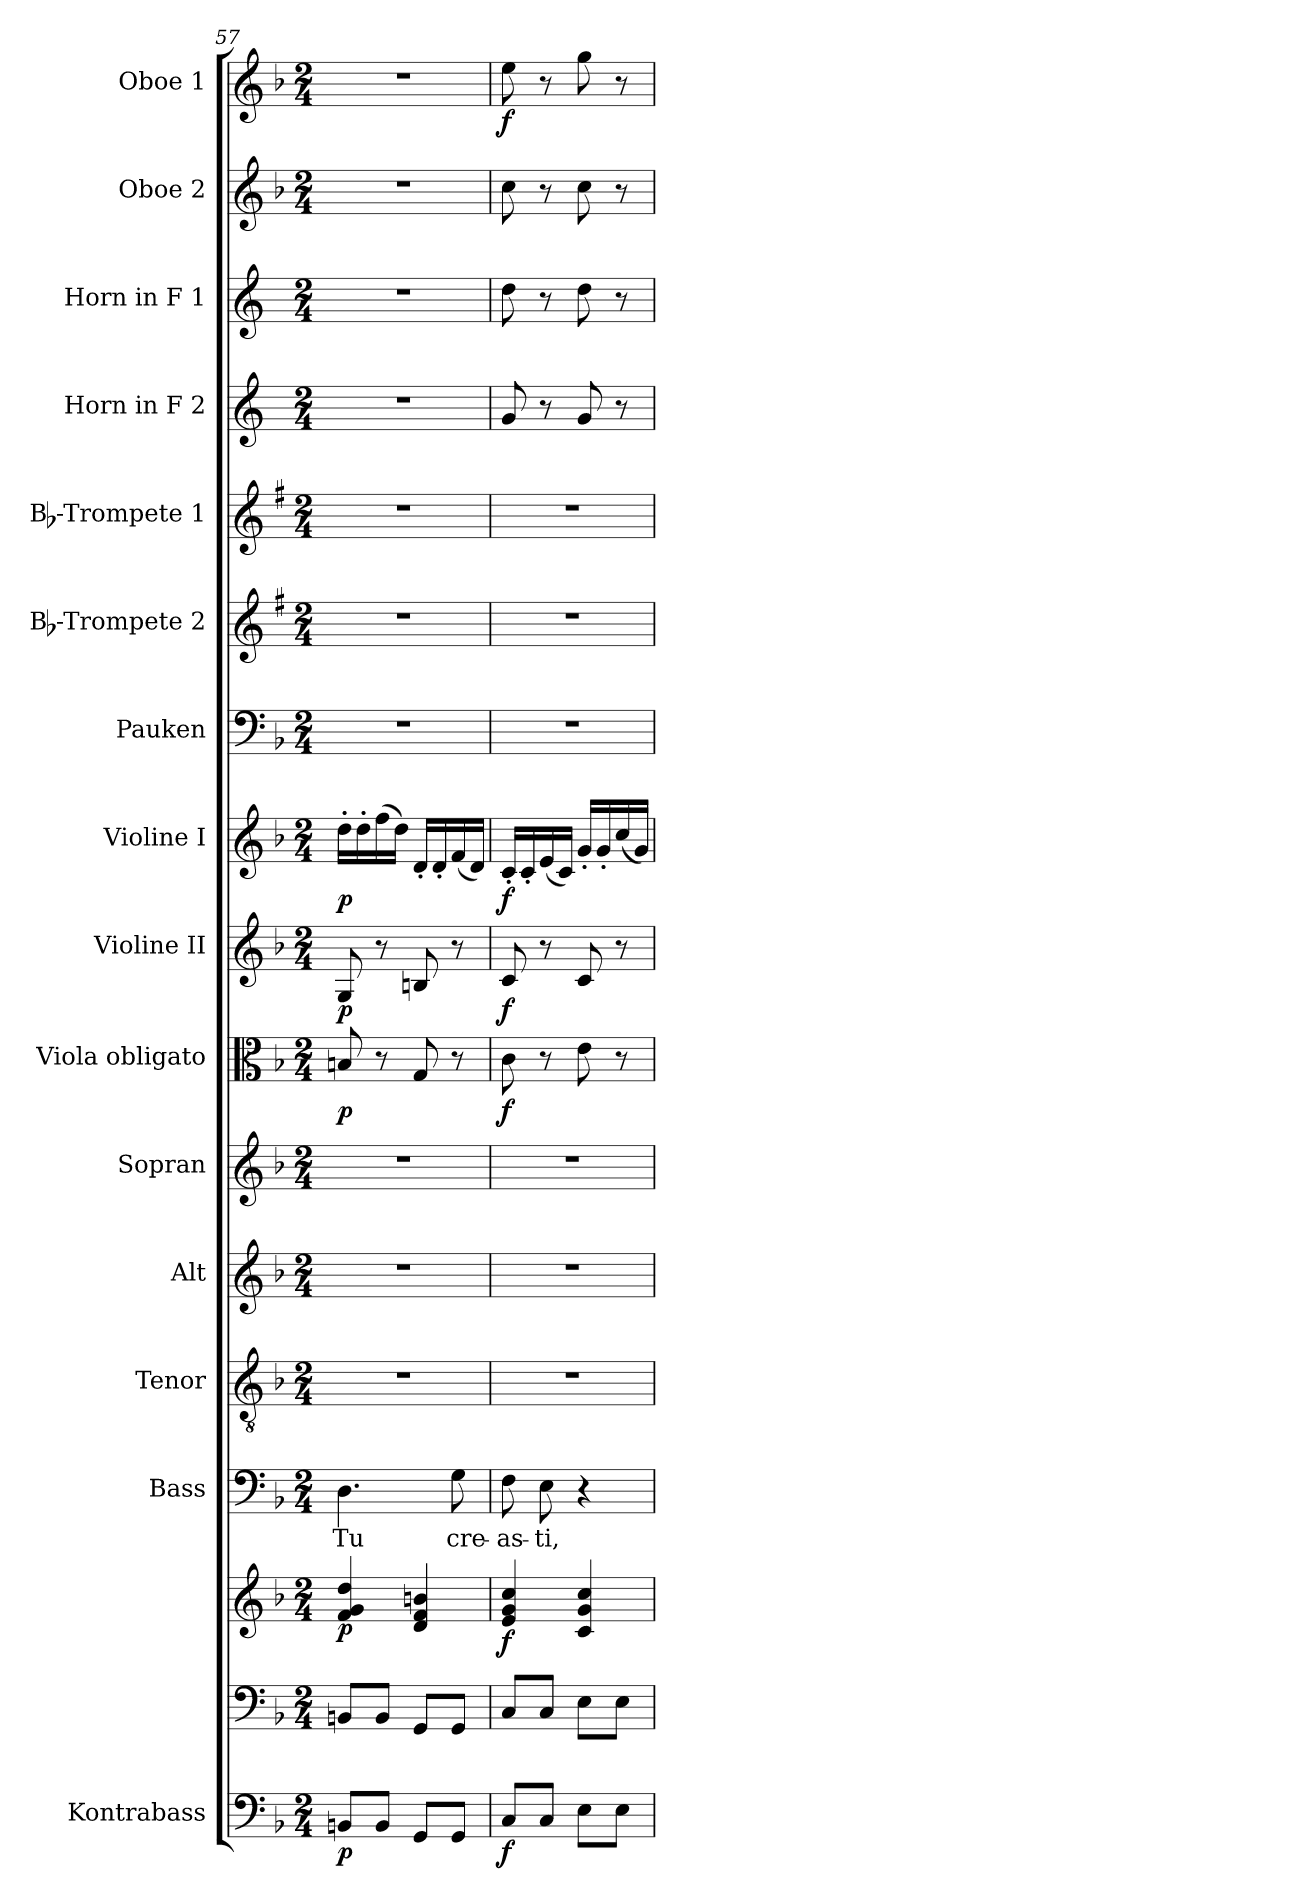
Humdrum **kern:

**kern	**dynam	**kern	**kern	**dynam	**kern	**text	**kern	**kern	**kern	**kern	**dynam	**kern	**dynam	**kern	**dynam	**kern	**kern	**kern	**kern	**kern	**kern	**kern	**dynam
*part16	*part16	*part15	*part15	*part15	*part14	*part14	*part13	*part12	*part11	*part10	*part10	*part9	*part9	*part8	*part8	*part7	*part6	*part5	*part4	*part3	*part2	*part1	*part1
*staff17	*staff17	*staff16	*staff15	*staff15/16	*staff14	*staff14	*staff13	*staff12	*staff11	*staff10	*staff10	*staff9	*staff9	*staff8	*staff8	*staff7	*staff6	*staff5	*staff4	*staff3	*staff2	*staff1	*staff1
*I"Kontrabass	*	*	*	*	*I"Bass	*	*I"Tenor	*I"Alt	*I"Sopran	*I"Viola obligato	*	*I"Violine II	*	*I"Violine I	*	*I"Pauken	*I"Bb-Trompete 2	*I"Bb-Trompete 1	*I"Horn in F 2	*I"Horn in F 1	*I"Oboe 2	*I"Oboe 1	*
*I'Kb.	*	*	*	*	*I'B.	*	*I'T.	*I'A.	*I'S.	*I'Vla.	*	*I'Vl. II	*	*I'Vl. I	*	*I'Pk.	*I'Bb Trp. 2	*I'Bb Trp. 1	*	*	*I'Ob. 2	*I'Ob. 1	*
*clefF4	*	*clefF4	*clefG2	*	*clefF4	*	*clefGv2	*clefG2	*clefG2	*clefC3	*	*clefG2	*	*clefG2	*	*clefF4	*clefG2	*clefG2	*clefG2	*clefG2	*clefG2	*clefG2	*
*ITrd7c12	*	*	*	*	*	*	*	*	*	*	*	*	*	*	*	*	*ITrd1c2	*ITrd1c2	*ITrd4c7	*ITrd4c7	*	*	*
*k[b-]	*	*k[b-]	*k[b-]	*	*k[b-]	*	*k[b-]	*k[b-]	*k[b-]	*k[b-]	*	*k[b-]	*	*k[b-]	*	*k[b-]	*k[b-]	*k[b-]	*k[b-]	*k[b-]	*k[b-]	*k[b-]	*
*F:	*	*F:	*F:	*	*F:	*	*F:	*F:	*F:	*F:	*	*F:	*	*F:	*	*F:	*F:	*F:	*F:	*F:	*F:	*F:	*
*M2/4	*	*M2/4	*M2/4	*	*M2/4	*	*M2/4	*M2/4	*M2/4	*M2/4	*	*M2/4	*	*M2/4	*	*M2/4	*M2/4	*M2/4	*M2/4	*M2/4	*M2/4	*M2/4	*
=57	=57	=57	=57	=57	=57	=57	=57	=57	=57	=57	=57	=57	=57	=57	=57	=57	=57	=57	=57	=57	=57	=57	=57
!	!LO:DY:b	!	!	!LO:DY:b	!	!LO:LY:b	!	!	!	!	!LO:DY:b	!	!LO:DY:b	!	!LO:DY:b	!	!	!	!	!	!	!	!
8BBBn/L	p	8BBn/L	4f/ 4g/ 4dd/	p	4.D\	Tu	2r	2r	2r	8Bn/	p	8G/	p	16dd'>\LL	p	2r	2r	2r	2r	2r	2r	2r	.
.	.	.	.	.	.	.	.	.	.	.	.	.	.	16dd'>\	.	.	.	.	.	.	.	.	.
8BBB/J	.	8BB/J	.	.	.	.	.	.	.	8r	.	8r	.	(>16ff\	.	.	.	.	.	.	.	.	.
.	.	.	.	.	.	.	.	.	.	.	.	.	.	16dd\JJ)	.	.	.	.	.	.	.	.	.
8GGG/L	.	8GG/L	4d/ 4f/ 4bn/	.	.	.	.	.	.	8G/	.	8Bn/	.	16d'</LL	.	.	.	.	.	.	.	.	.
.	.	.	.	.	.	.	.	.	.	.	.	.	.	16d'</	.	.	.	.	.	.	.	.	.
!	!	!	!	!	!	!LO:LY:b	!	!	!	!	!	!	!	!	!	!	!	!	!	!	!	!	!
8GGG/J	.	8GG/J	.	.	8G\	cre-	.	.	.	8r	.	8r	.	(<16f/	.	.	.	.	.	.	.	.	.
.	.	.	.	.	.	.	.	.	.	.	.	.	.	16d/JJ)	.	.	.	.	.	.	.	.	.
=58	=58	=58	=58	=58	=58	=58	=58	=58	=58	=58	=58	=58	=58	=58	=58	=58	=58	=58	=58	=58	=58	=58	=58
!	!LO:DY:b	!	!	!LO:DY:b	!	!LO:LY:b	!	!	!	!	!LO:DY:b	!	!LO:DY:b	!	!LO:DY:b	!	!	!	!	!	!	!	!LO:DY:b
8CC/L	f	8C/L	4e/ 4g/ 4cc/	f	8F\	-as-	2r	2r	2r	8c\	f	8c/	f	16c'</LL	f	2r	2r	2r	8c/	8g\	8cc\	8ee\	f
.	.	.	.	.	.	.	.	.	.	.	.	.	.	16c'</	.	.	.	.	.	.	.	.	.
!	!	!	!	!	!	!LO:LY:b	!	!	!	!	!	!	!	!	!	!	!	!	!	!	!	!	!
8CC/J	.	8C/J	.	.	8E\	-ti,	.	.	.	8r	.	8r	.	(<16e/	.	.	.	.	8r	8r	8r	8r	.
.	.	.	.	.	.	.	.	.	.	.	.	.	.	16c/JJ)	.	.	.	.	.	.	.	.	.
8EE\L	.	8E\L	4c/ 4g/ 4cc/	.	4r	.	.	.	.	8e\	.	8c/	.	16g'</LL	.	.	.	.	8c/	8g\	8cc\	8gg\	.
.	.	.	.	.	.	.	.	.	.	.	.	.	.	16g'</	.	.	.	.	.	.	.	.	.
8EE\J	.	8E\J	.	.	.	.	.	.	.	8r	.	8r	.	(<16cc/	.	.	.	.	8r	8r	8r	8r	.
.	.	.	.	.	.	.	.	.	.	.	.	.	.	16g/JJ)	.	.	.	.	.	.	.	.	.
=	=	=	=	=	=	=	=	=	=	=	=	=	=	=	=	=	=	=	=	=	=	=	=
*-	*-	*-	*-	*-	*-	*-	*-	*-	*-	*-	*-	*-	*-	*-	*-	*-	*-	*-	*-	*-	*-	*-	*-
